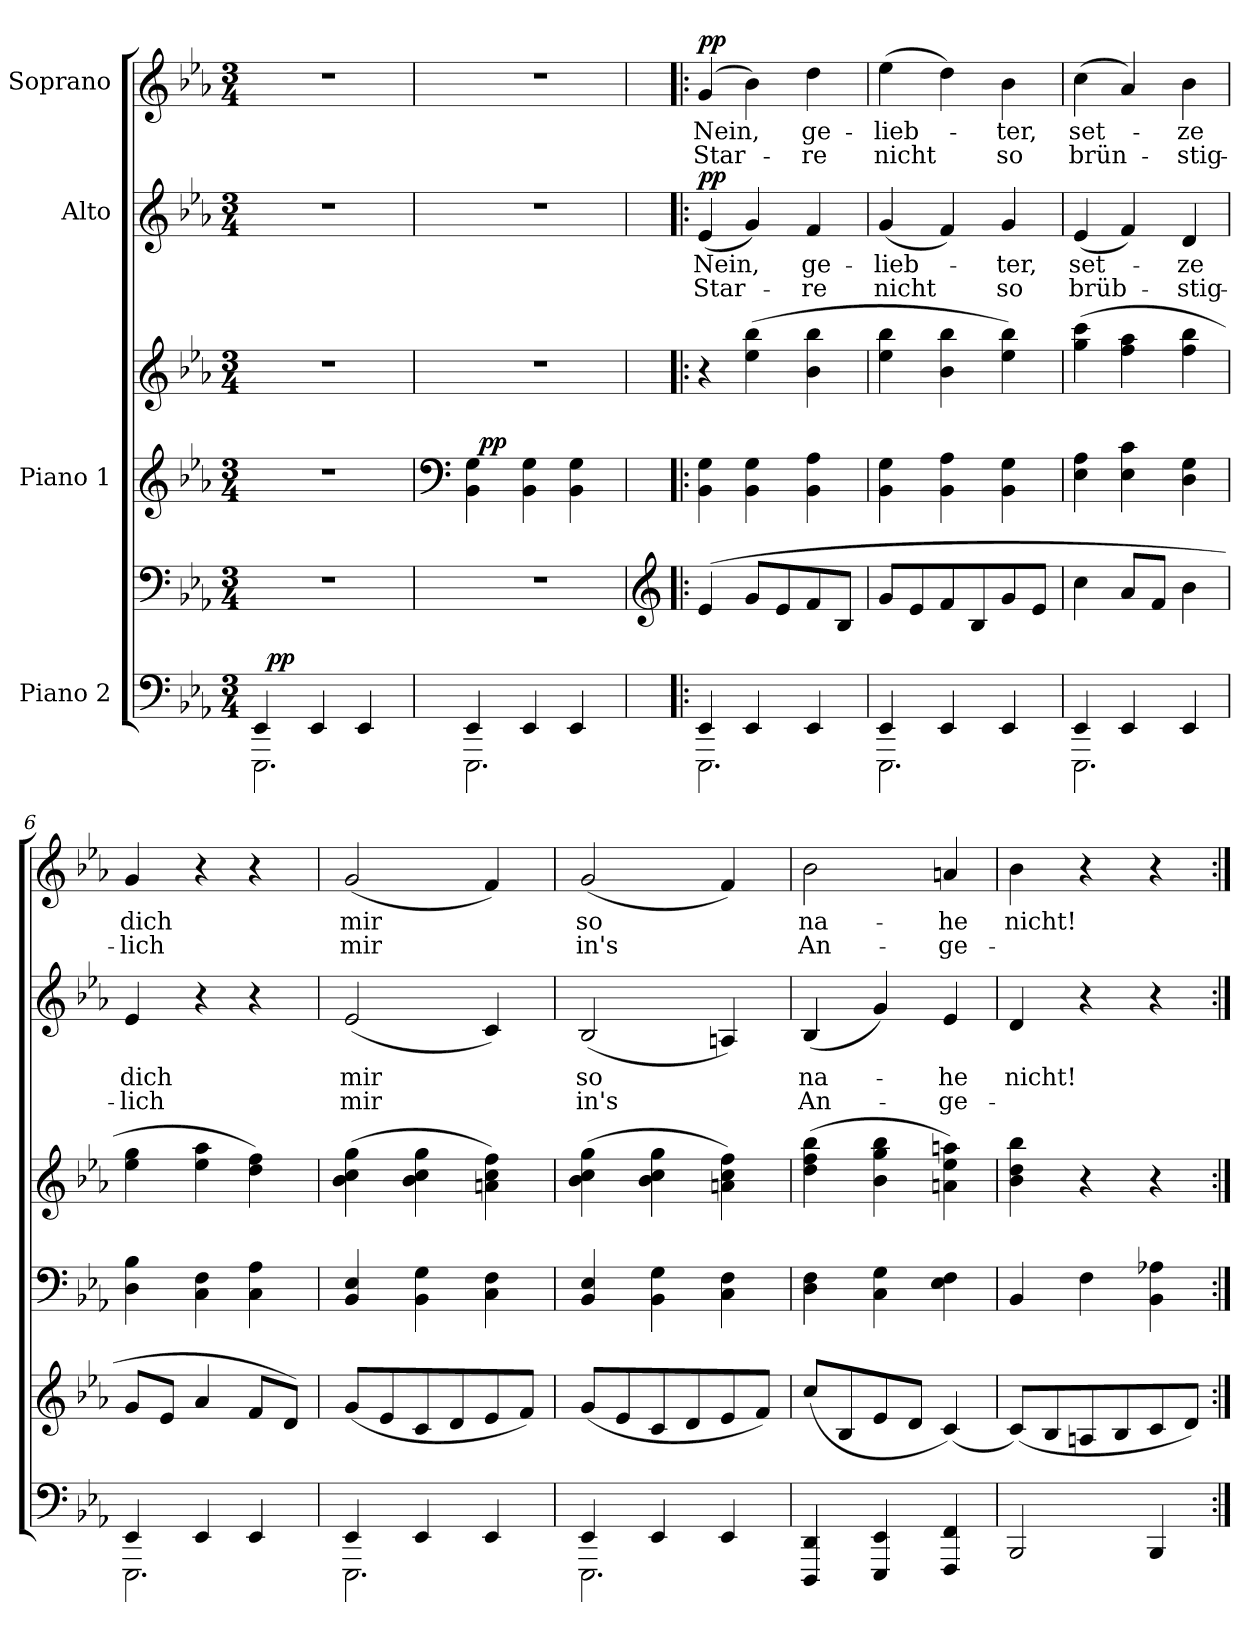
**kern	**kern	**dynam	**kern	**kern	**dynam	**kern	**text	**text	**dynam	**kern	**text	**text	**dynam
*part4	*part4	*part4	*part3	*part3	*part3	*part2	*part2	*part2	*part2	*part1	*part1	*part1	*part1
*staff6	*staff5	*staff5/6	*staff4	*staff3	*staff3/4	*staff2	*staff2	*staff2	*staff2	*staff1	*staff1	*staff1	*staff1
*I"Piano 2	*	*	*I"Piano 1	*	*	*I"Alto	*	*	*	*I"Soprano	*	*	*
*clefF4	*clefF4	*	*clefG2	*clefG2	*	*clefG2	*	*	*	*clefG2	*	*	*
*k[b-e-a-]	*k[b-e-a-]	*	*k[b-e-a-]	*k[b-e-a-]	*	*k[b-e-a-]	*	*	*	*k[b-e-a-]	*	*	*
*E-:	*E-:	*	*E-:	*E-:	*	*E-:	*	*	*	*E-:	*	*	*
*M3/4	*M3/4	*	*M3/4	*M3/4	*	*M3/4	*	*	*	*M3/4	*	*	*
=1	=1	=1	=1	=1	=1	=1	=1	=1	=1	=1	=1	=1	=1
*^	*	*	*	*	*	*	*	*	*	*	*	*	*
*	*^	*	*	*	*	*	*	*	*	*	*	*	*	*
4EE-/	2.EEE-\	32ryy	2.r	.	2.r	2.r	.	2.r	.	.	.	2.r	.	.	.
!	!	!	!	!LO:DY:a=2	!	!	!	!	!	!	!	!	!	!	!
.	.	2ryy	.	pp	.	.	.	.	.	.	.	.	.	.	.
4EE-/	.	.	.	.	.	.	.	.	.	.	.	.	.	.	.
4EE-/	.	.	.	.	.	.	.	.	.	.	.	.	.	.	.
.	.	8..ryy	.	.	.	.	.	.	.	.	.	.	.	.	.
*v	*v	*v	*	*	*	*	*	*	*	*	*	*	*	*	*
=2	=2	=2	=2	=2	=2	=2	=2	=2	=2	=2	=2	=2	=2
*	*	*	*clefF4	*	*	*	*	*	*	*	*	*	*
*^	*	*	*^	*	*	*	*	*	*	*	*	*	*
4EE-/	2.EEE-\	2.r	.	4BB-\ 4G\	32ryy	2.r	.	2.r	.	.	.	2.r	.	.	.
!	!	!	!	!	!	!	!LO:DY:a=2	!	!	!	!	!	!	!	!
.	.	.	.	.	2ryy	.	pp	.	.	.	.	.	.	.	.
4EE-/	.	.	.	4BB-\ 4G\	.	.	.	.	.	.	.	.	.	.	.
4EE-/	.	.	.	4BB-\ 4G\	.	.	.	.	.	.	.	.	.	.	.
.	.	.	.	.	8..ryy	.	.	.	.	.	.	.	.	.	.
*	*	*	*	*v	*v	*	*	*	*	*	*	*	*	*	*
=3!|:	=3!|:	=3!|:	=3!|:	=3!|:	=3!|:	=3!|:	=3!|:	=3!|:	=3!|:	=3!|:	=3!|:	=3!|:	=3!|:	=3!|:
*	*	*clefG2	*	*	*	*	*	*	*	*	*	*	*	*
*	*	*	*	*^	*	*	*	*	*	*	*	*	*	*
!	!	!	!	!	!	!	!	!	!	!	!LO:DY:a	!	!	!	!LO:DY:a
*	*	*	*	*v	*v	*	*	*	*	*	*	*	*	*	*
4EE-/	2.EEE-\	(4e-/	.	4BB-\ 4G\	4r	.	(4e-/	Nein,	Star-	pp	(4g/	Nein,	Star-	pp
4EE-/	.	8g/L	.	4BB-\ 4G\	(4ee-\ 4bb-\	.	4g/)	.	.	.	4b-\)	.	.	.
.	.	8e-/	.	.	.	.	.	.	.	.	.	.	.	.
4EE-/	.	8f/	.	4BB-\ 4A-\	4b-\ 4bb-\	.	4f/	ge-	-re	.	4dd\	ge-	-re	.
.	.	8B-/J	.	.	.	.	.	.	.	.	.	.	.	.
=4	=4	=4	=4	=4	=4	=4	=4	=4	=4	=4	=4	=4	=4	=4
4EE-/	2.EEE-\	8g/L	.	4BB-\ 4G\	4ee-\ 4bb-\	.	(4g/	-lieb-	nicht	.	(4ee-\	-lieb-	nicht	.
.	.	8e-/	.	.	.	.	.	.	.	.	.	.	.	.
4EE-/	.	8f/	.	4BB-\ 4A-\	4b-\ 4bb-\	.	4f/)	.	.	.	4dd\)	.	.	.
.	.	8B-/	.	.	.	.	.	.	.	.	.	.	.	.
4EE-/	.	8g/	.	4BB-\ 4G\	4ee-\ 4bb-\)	.	4g/	-ter,	so	.	4b-\	-ter,	so	.
.	.	8e-/J	.	.	.	.	.	.	.	.	.	.	.	.
=5	=5	=5	=5	=5	=5	=5	=5	=5	=5	=5	=5	=5	=5	=5
4EE-/	2.EEE-\	4cc\	.	4E-\ 4A-\	(4gg\ 4ccc\	.	(4e-/	set-	brüb-	.	(4cc\	set-	brün-	.
4EE-/	.	8a-/L	.	4E-\ 4c\	4ff\ 4aa-\	.	4f/)	.	.	.	4a-/)	.	.	.
.	.	8f/J	.	.	.	.	.	.	.	.	.	.	.	.
4EE-/	.	4b-\	.	4D\ 4G\	4ff\ 4bb-\	.	4d/	-ze	-stig-	.	4b-\	-ze	-stig-	.
=6	=6	=6	=6	=6	=6	=6	=6	=6	=6	=6	=6	=6	=6	=6
4EE-/	2.EEE-\	8g/L	.	4D\ 4B-\	4ee-\ 4gg\	.	4e-/	dich	-lich	.	4g/	dich	-lich	.
.	.	8e-/J	.	.	.	.	.	.	.	.	.	.	.	.
4EE-/	.	4a-/	.	4C\ 4F\	4ee-\ 4aa-\	.	4r	.	.	.	4r	.	.	.
4EE-/	.	8f/L	.	4C\ 4A-\	4dd\ 4ff\)	.	4r	.	.	.	4r	.	.	.
.	.	8d/J)	.	.	.	.	.	.	.	.	.	.	.	.
!!LO:LB:g=z
=7	=7	=7	=7	=7	=7	=7	=7	=7	=7	=7	=7	=7	=7	=7
4EE-/	2.EEE-\	(8g/L	.	4BB-/ 4E-/	(4b-\ 4cc\ 4gg\	.	(2e-/	mir	mir	.	(2g/	mir	mir	.
.	.	8e-/	.	.	.	.	.	.	.	.	.	.	.	.
4EE-/	.	8c/	.	4BB-\ 4G\	4b-\ 4cc\ 4gg\	.	.	.	.	.	.	.	.	.
.	.	8d/	.	.	.	.	.	.	.	.	.	.	.	.
4EE-/	.	8e-/	.	4C\ 4F\	4an\ 4cc\ 4ff\)	.	4c/)	.	.	.	4f/)	.	.	.
.	.	8f/J)	.	.	.	.	.	.	.	.	.	.	.	.
=8	=8	=8	=8	=8	=8	=8	=8	=8	=8	=8	=8	=8	=8	=8
4EE-/	2.EEE-\	(8g/L	.	4BB-/ 4E-/	(4b-\ 4cc\ 4gg\	.	(2B-/	so	in's	.	(2g/	so	in's	.
.	.	8e-/	.	.	.	.	.	.	.	.	.	.	.	.
4EE-/	.	8c/	.	4BB-\ 4G\	4b-\ 4cc\ 4gg\	.	.	.	.	.	.	.	.	.
.	.	8d/	.	.	.	.	.	.	.	.	.	.	.	.
4EE-/	.	8e-/	.	4C\ 4F\	4an\ 4cc\ 4ff\)	.	4An/)	.	.	.	4f/)	.	.	.
.	.	8f/J)	.	.	.	.	.	.	.	.	.	.	.	.
*v	*v	*	*	*	*	*	*	*	*	*	*	*	*	*
=9	=9	=9	=9	=9	=9	=9	=9	=9	=9	=9	=9	=9	=9
4DDD/ 4DD/	(8cc/L	.	4D\ 4F\	(4dd\ 4ff\ 4bb-\	.	(4B-/	na-	An-	.	2b-\	na-	An-	.
.	8B-/	.	.	.	.	.	.	.	.	.	.	.	.
4EEE-/ 4EE-/	8e-/	.	4C\ 4G\	4b-\ 4gg\ 4bb-\	.	4g/)	.	.	.	.	.	.	.
.	8d/J	.	.	.	.	.	.	.	.	.	.	.	.
4FFF/ 4FF/	(4c/)	.	4E-\ 4F\	4an\ 4ee-\ 4aan\)	.	4e-/	-he	-ge-	.	4an/	-he	-ge-	.
=10	=10	=10	=10	=10	=10	=10	=10	=10	=10	=10	=10	=10	=10
2BBB-/	(8c/L)	.	4BB-/	4b-\ 4dd\ 4bb-\	.	4d/	nicht!	.	.	4b-\	nicht!	.	.
.	8B-/	.	.	.	.	.	.	.	.	.	.	.	.
.	8An/	.	4F\	4r	.	4r	.	.	.	4r	.	.	.
.	8B-/	.	.	.	.	.	.	.	.	.	.	.	.
4BBB-/	8c/	.	4BB-\ 4A-X\	4r	.	4r	.	.	.	4r	.	.	.
.	8d/J)	.	.	.	.	.	.	.	.	.	.	.	.
=:|!	=:|!	=:|!	=:|!	=:|!	=:|!	=:|!	=:|!	=:|!	=:|!	=:|!	=:|!	=:|!	=:|!
*-	*-	*-	*-	*-	*-	*-	*-	*-	*-	*-	*-	*-	*-
